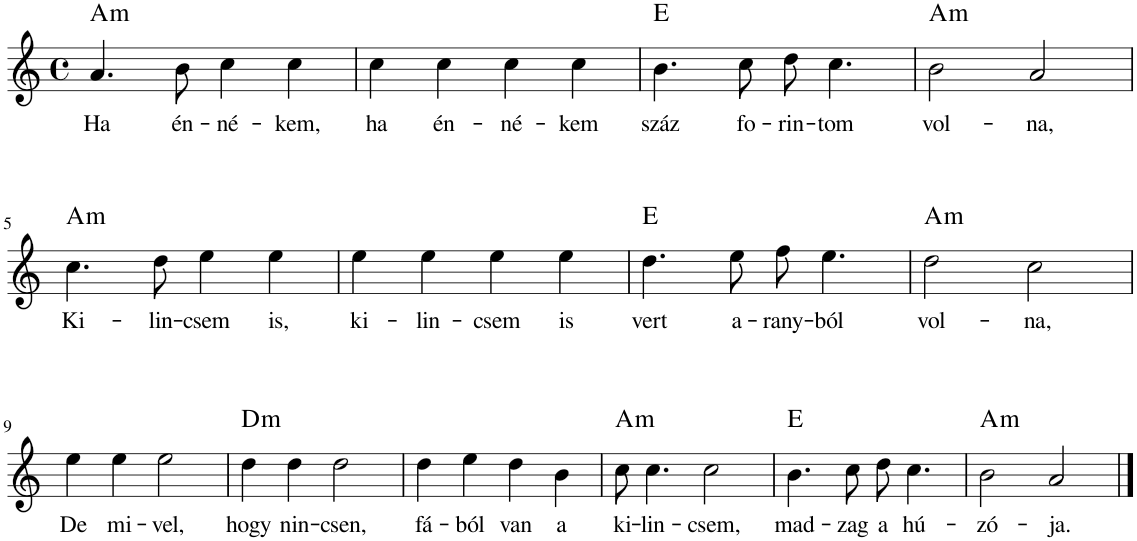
**kern	**text	**harte
*part1	*part1	*part1
*staff1	*staff1	*
*I"Piano	*	*
*I'Pno	*	*
*clefG2	*	*
*k[]	*	*
*M4/4	*	*
*met(c)	*	*
=1	=1	=1
!	!LO:LY:b	!LO:H:kt=m
4.a/	Ha	A:min
!	!LO:LY:b	!
8b\	én-	.
!	!LO:LY:b	!
4cc\	-né-	.
!	!LO:LY:b	!
4cc\	-kem,	.
=2	=2	=2
!	!LO:LY:b	!
4cc\	ha	.
!	!LO:LY:b	!
4cc\	én-	.
!	!LO:LY:b	!
4cc\	-né-	.
!	!LO:LY:b	!
4cc\	-kem	.
=3	=3	=3
!	!LO:LY:b	!
4.b\	száz	E:maj
!	!LO:LY:b	!
8cc\	fo-	.
!	!LO:LY:b	!
8dd\	-rin-	.
!	!LO:LY:b	!
4.cc\	-tom	.
=4	=4	=4
!	!LO:LY:b	!LO:H:kt=m
2b\	vol-	A:min
!	!LO:LY:b	!
2a/	-na,	.
!!LO:LB:g=z
=5	=5	=5
!	!LO:LY:b	!LO:H:kt=m
4.cc\	Ki-	A:min
!	!LO:LY:b	!
8dd\	-lin-	.
!	!LO:LY:b	!
4ee\	-csem	.
!	!LO:LY:b	!
4ee\	is,	.
=6	=6	=6
!	!LO:LY:b	!
4ee\	ki-	.
!	!LO:LY:b	!
4ee\	-lin-	.
!	!LO:LY:b	!
4ee\	-csem	.
!	!LO:LY:b	!
4ee\	is	.
=7	=7	=7
!	!LO:LY:b	!
4.dd\	vert	E:maj
!	!LO:LY:b	!
8ee\	a-	.
!	!LO:LY:b	!
8ff\	-rany-	.
!	!LO:LY:b	!
4.ee\	-ból	.
=8	=8	=8
!	!LO:LY:b	!LO:H:kt=m
2dd\	vol-	A:min
!	!LO:LY:b	!
2cc\	-na,	.
!!LO:LB:g=z
=9	=9	=9
!	!LO:LY:b	!
4ee\	De	.
!	!LO:LY:b	!
4ee\	mi-	.
!	!LO:LY:b	!
2ee\	-vel,	.
=10	=10	=10
!	!LO:LY:b	!LO:H:kt=m
4dd\	hogy	D:min
!	!LO:LY:b	!
4dd\	nin-	.
!	!LO:LY:b	!
2dd\	-csen,	.
=11	=11	=11
!	!LO:LY:b	!
4dd\	fá-	.
!	!LO:LY:b	!
4ee\	-ból	.
!	!LO:LY:b	!
4dd\	van	.
!	!LO:LY:b	!
4b\	a	.
=12	=12	=12
!	!LO:LY:b	!LO:H:kt=m
8cc\	ki-	A:min
!	!LO:LY:b	!
4.cc\	-lin-	.
!	!LO:LY:b	!
2cc\	-csem,	.
=13	=13	=13
!	!LO:LY:b	!
4.b\	mad-	E:maj
!	!LO:LY:b	!
8cc\	-zag	.
!	!LO:LY:b	!
8dd\	a	.
!	!LO:LY:b	!
4.cc\	hú-	.
=14	=14	=14
!	!LO:LY:b	!LO:H:kt=m
2b\	-zó-	A:min
!	!LO:LY:b	!
2a/	-ja.	.
==	==	==
*-	*-	*-
